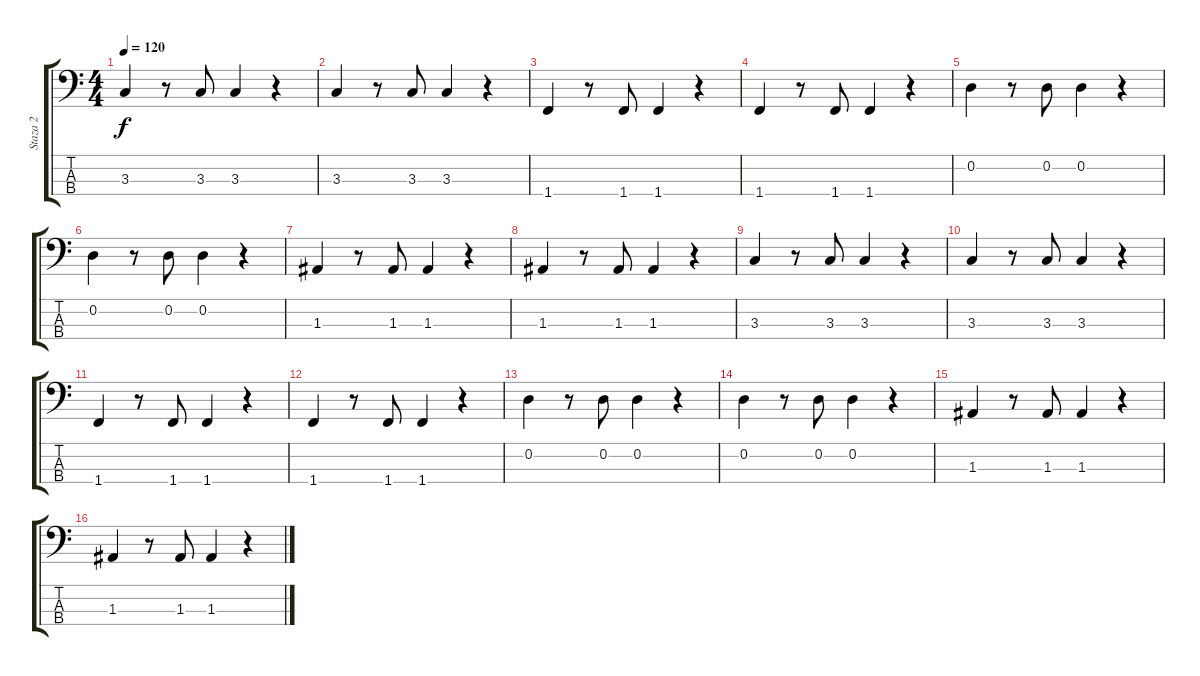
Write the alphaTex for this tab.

\track ("Staza 2" "Staza 2") {instrument electricbasspick}
\staff {score tabs}
\tuning (G2 D2 A1 E1) {hide}
\ts (4 4)
\tempo 120
\clef f4
\ks c
3.3.4{dy f} r.8 3.3.8 3.3.4 r.4 |
3.3.4 r.8 3.3.8 3.3.4 r.4 |
1.4.4 r.8 1.4.8 1.4.4 r.4 |
1.4.4 r.8 1.4.8 1.4.4 r.4 |
0.2.4 r.8 0.2.8 0.2.4 r.4 |
0.2.4 r.8 0.2.8 0.2.4 r.4 |
1.3.4 r.8 1.3.8 1.3.4 r.4 |
1.3.4 r.8 1.3.8 1.3.4 r.4 |
3.3.4 r.8 3.3.8 3.3.4 r.4 |
3.3.4 r.8 3.3.8 3.3.4 r.4 |
1.4.4 r.8 1.4.8 1.4.4 r.4 |
1.4.4 r.8 1.4.8 1.4.4 r.4 |
0.2.4 r.8 0.2.8 0.2.4 r.4 |
0.2.4 r.8 0.2.8 0.2.4 r.4 |
1.3.4 r.8 1.3.8 1.3.4 r.4 |
1.3.4 r.8 1.3.8 1.3.4 r.4
